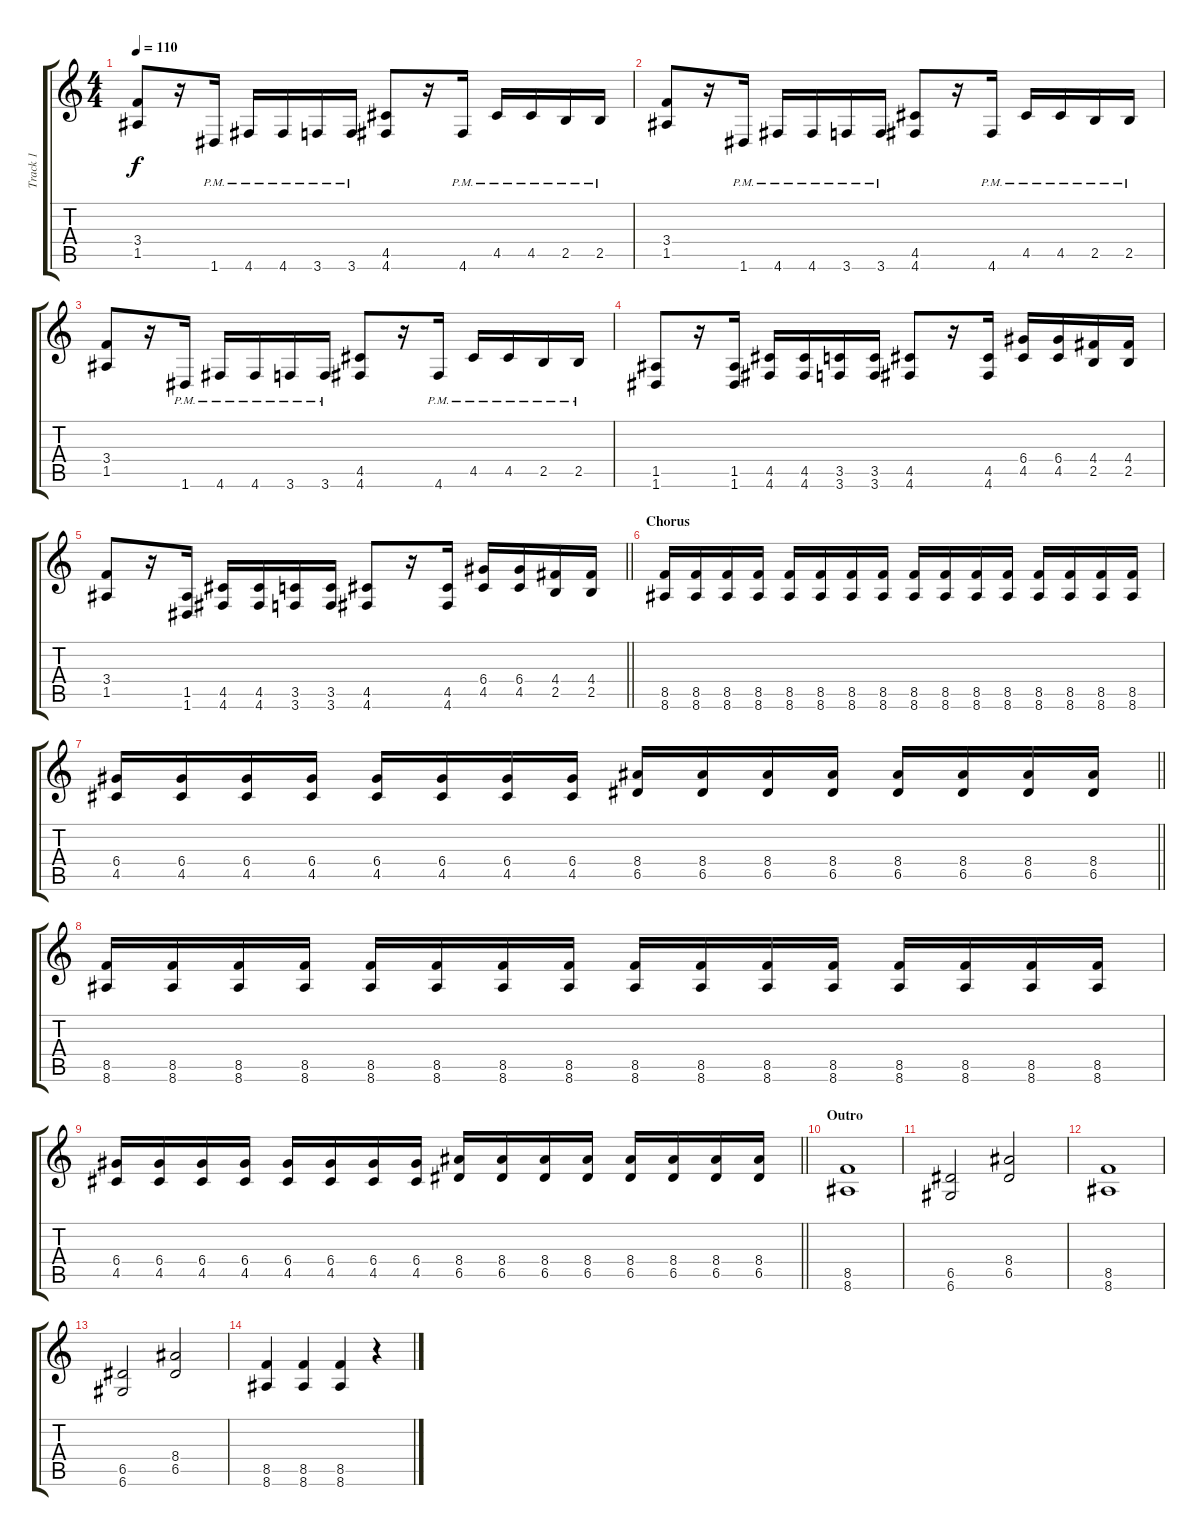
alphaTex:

\track ("Track 1" "Track 1") {instrument distortionguitar}
\staff {score tabs}
\tuning (E4 B3 G3 D3 A2 D2) {hide}
\ts (4 4)
\tempo 110
\clef g2
\ks c
(3.4 1.5).8{dy f} r.16 1.6{pm}.16 4.6{pm}.16 4.6{pm}.16 3.6{pm}.16 3.6{pm}.16 (4.5 4.6).8 r.16 4.6{pm}.16 4.5{pm}.16 4.5{pm}.16 2.5{pm}.16 2.5{pm}.16 |
(3.4 1.5).8 r.16 1.6{pm}.16 4.6{pm}.16 4.6{pm}.16 3.6{pm}.16 3.6{pm}.16 (4.5 4.6).8 r.16 4.6{pm}.16 4.5{pm}.16 4.5{pm}.16 2.5{pm}.16 2.5{pm}.16 |
(3.4 1.5).8 r.16 1.6{pm}.16 4.6{pm}.16 4.6{pm}.16 3.6{pm}.16 3.6{pm}.16 (4.5 4.6).8 r.16 4.6{pm}.16 4.5{pm}.16 4.5{pm}.16 2.5{pm}.16 2.5{pm}.16 |
(1.5 1.6).8 r.16 (1.5 1.6).16 (4.5 4.6).16 (4.5 4.6).16 (3.5 3.6).16 (3.5 3.6).16 (4.5 4.6).8 r.16 (4.5 4.6).16 (6.4 4.5).16 (6.4 4.5).16 (4.4 2.5).16 (4.4 2.5).16 |
\barLineRight lightlight
(3.4 1.5).8 r.16 (1.5 1.6).16 (4.5 4.6).16 (4.5 4.6).16 (3.5 3.6).16 (3.5 3.6).16 (4.5 4.6).8 r.16 (4.5 4.6).16 (6.4 4.5).16 (6.4 4.5).16 (4.4 2.5).16 (4.4 2.5).16 |
\section ("" "Chorus")
(8.5 8.6).16 (8.5 8.6).16 (8.5 8.6).16 (8.5 8.6).16 (8.5 8.6).16 (8.5 8.6).16 (8.5 8.6).16 (8.5 8.6).16 (8.5 8.6).16 (8.5 8.6).16 (8.5 8.6).16 (8.5 8.6).16 (8.5 8.6).16 (8.5 8.6).16 (8.5 8.6).16 (8.5 8.6).16 |
\barLineRight lightlight
(6.4 4.5).16 (6.4 4.5).16 (6.4 4.5).16 (6.4 4.5).16 (6.4 4.5).16 (6.4 4.5).16 (6.4 4.5).16 (6.4 4.5).16 (8.4 6.5).16 (8.4 6.5).16 (8.4 6.5).16 (8.4 6.5).16 (8.4 6.5).16 (8.4 6.5).16 (8.4 6.5).16 (8.4 6.5).16 |
(8.5 8.6).16 (8.5 8.6).16 (8.5 8.6).16 (8.5 8.6).16 (8.5 8.6).16 (8.5 8.6).16 (8.5 8.6).16 (8.5 8.6).16 (8.5 8.6).16 (8.5 8.6).16 (8.5 8.6).16 (8.5 8.6).16 (8.5 8.6).16 (8.5 8.6).16 (8.5 8.6).16 (8.5 8.6).16 |
\barLineRight lightlight
(6.4 4.5).16 (6.4 4.5).16 (6.4 4.5).16 (6.4 4.5).16 (6.4 4.5).16 (6.4 4.5).16 (6.4 4.5).16 (6.4 4.5).16 (8.4 6.5).16 (8.4 6.5).16 (8.4 6.5).16 (8.4 6.5).16 (8.4 6.5).16 (8.4 6.5).16 (8.4 6.5).16 (8.4 6.5).16 |
\section ("" "Outro")
(8.5 8.6).1 |
(6.5 6.6).2 (8.4 6.5).2 |
(8.5 8.6).1 |
(6.5 6.6).2 (8.4 6.5).2 |
(8.5 8.6).4 (8.5 8.6).4 (8.5 8.6).4 r.4
